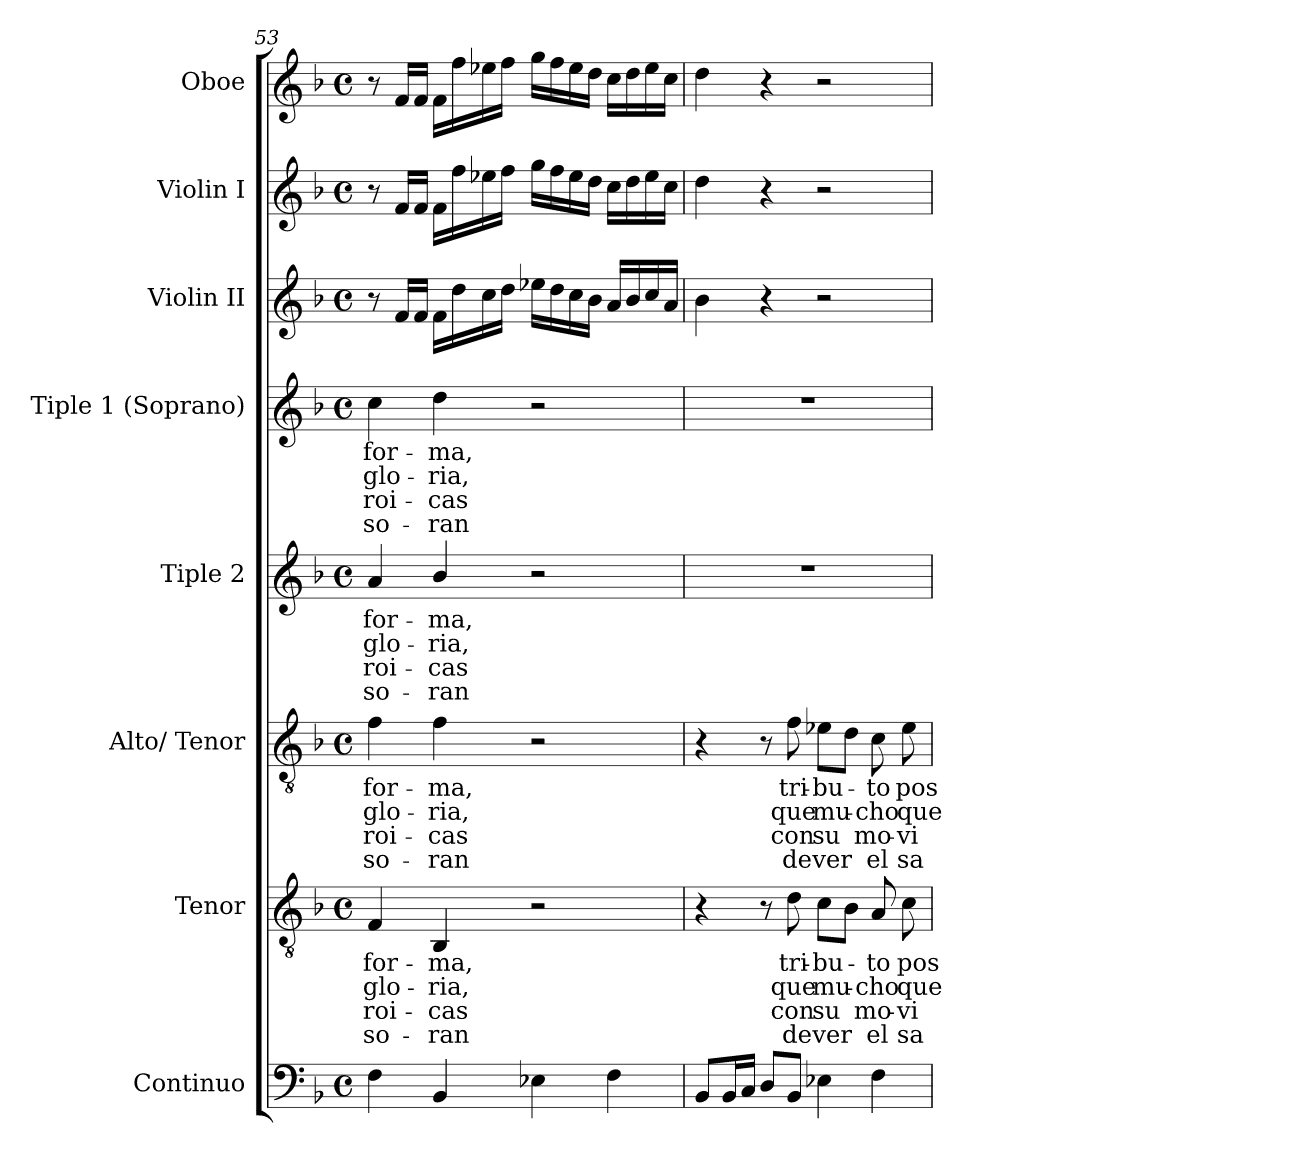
**kern	**kern	**text	**text	**text	**text	**kern	**text	**text	**text	**text	**kern	**text	**text	**text	**text	**kern	**text	**text	**text	**text	**kern	**kern	**kern
*part8	*part7	*part7	*part7	*part7	*part7	*part6	*part6	*part6	*part6	*part6	*part5	*part5	*part5	*part5	*part5	*part4	*part4	*part4	*part4	*part4	*part3	*part2	*part1
*staff8	*staff7	*staff7	*staff7	*staff7	*staff7	*staff6	*staff6	*staff6	*staff6	*staff6	*staff5	*staff5	*staff5	*staff5	*staff5	*staff4	*staff4	*staff4	*staff4	*staff4	*staff3	*staff2	*staff1
*I"Continuo	*I"Tenor	*	*	*	*	*I"Alto/ Tenor	*	*	*	*	*I"Tiple 2	*	*	*	*	*I"Tiple  1 (Soprano)	*	*	*	*	*I"Violin II	*I"Violin I	*I"Oboe
*I'Cont.	*I'T.	*	*	*	*	*I'A.	*	*	*	*	*	*	*	*	*	*I'S1.	*	*	*	*	*I'Vln. II	*I'Vln. I	*I'Ob.
!!LO:PB:g=z
*clefF4	*clefGv2	*	*	*	*	*clefGv2	*	*	*	*	*clefG2	*	*	*	*	*clefG2	*	*	*	*	*clefG2	*clefG2	*clefG2
*	*ITrd7c12	*	*	*	*	*ITrd7c12	*	*	*	*	*	*	*	*	*	*	*	*	*	*	*	*	*
*k[b-]	*k[b-]	*	*	*	*	*k[b-]	*	*	*	*	*k[b-]	*	*	*	*	*k[b-]	*	*	*	*	*k[b-]	*k[b-]	*k[b-]
*F:	*F:	*	*	*	*	*F:	*	*	*	*	*F:	*	*	*	*	*F:	*	*	*	*	*F:	*F:	*F:
*M4/4	*M4/4	*	*	*	*	*M4/4	*	*	*	*	*M4/4	*	*	*	*	*M4/4	*	*	*	*	*M4/4	*M4/4	*M4/4
*met(c)	*met(c)	*	*	*	*	*met(c)	*	*	*	*	*met(c)	*	*	*	*	*met(c)	*	*	*	*	*met(c)	*met(c)	*met(c)
=53	=53	=53	=53	=53	=53	=53	=53	=53	=53	=53	=53	=53	=53	=53	=53	=53	=53	=53	=53	=53	=53	=53	=53
!	!	!LO:LY:b:color=#000000	!LO:LY:b:color=#000000	!LO:LY:b:color=#000000	!LO:LY:b:color=#000000	!	!	!	!	!	!	!	!	!	!	!	!	!	!	!	!	!	!
!	!	!	!	!	!	!	!LO:LY:b:color=#000000	!LO:LY:b:color=#000000	!LO:LY:b:color=#000000	!LO:LY:b:color=#000000	!	!	!	!	!	!	!	!	!	!	!	!	!
!	!	!	!	!	!	!	!	!	!	!	!	!LO:LY:b:color=#000000	!LO:LY:b:color=#000000	!LO:LY:b:color=#000000	!LO:LY:b:color=#000000	!	!	!	!	!	!	!	!
!	!	!	!	!	!	!	!	!	!	!	!	!	!	!	!	!	!LO:LY:b:color=#000000	!LO:LY:b:color=#000000	!LO:LY:b:color=#000000	!LO:LY:b:color=#000000	!	!	!
4Fi\	4FFi/	for-	glo-	-roi-	-so-	4Fi\	for-	glo-	-roi-	-so-	4ai/	for-	glo-	-roi-	-so-	4cci\	for-	glo-	-roi-	-so-	8r	8r	8r
.	.	.	.	.	.	.	.	.	.	.	.	.	.	.	.	.	.	.	.	.	16fi/LL	16fi/LL	16fi/LL
.	.	.	.	.	.	.	.	.	.	.	.	.	.	.	.	.	.	.	.	.	16fi/JJ	16fi/JJ	16fi/JJ
!	!	!LO:LY:b:color=#000000	!LO:LY:b:color=#000000	!LO:LY:b:color=#000000	!LO:LY:b:color=#000000	!	!	!	!	!	!	!	!	!	!	!	!	!	!	!	!	!	!
!	!	!	!	!	!	!	!LO:LY:b:color=#000000	!LO:LY:b:color=#000000	!LO:LY:b:color=#000000	!LO:LY:b:color=#000000	!	!	!	!	!	!	!	!	!	!	!	!	!
!	!	!	!	!	!	!	!	!	!	!	!	!LO:LY:b:color=#000000	!LO:LY:b:color=#000000	!LO:LY:b:color=#000000	!LO:LY:b:color=#000000	!	!	!	!	!	!	!	!
!	!	!	!	!	!	!	!	!	!	!	!	!	!	!	!	!	!LO:LY:b:color=#000000	!LO:LY:b:color=#000000	!LO:LY:b:color=#000000	!LO:LY:b:color=#000000	!	!	!
4BB-i/	4BBB-i/	-ma,	-ria,	-cas	-ran	4Fi\	-ma,	-ria,	-cas	-ran	4b-i/	-ma,	-ria,	-cas	-ran	4ddi\	-ma,	-ria,	-cas	-ran	16fi\LL	16fi\LL	16fi\LL
.	.	.	.	.	.	.	.	.	.	.	.	.	.	.	.	.	.	.	.	.	16ddi\	16ffi\	16ffi\
.	.	.	.	.	.	.	.	.	.	.	.	.	.	.	.	.	.	.	.	.	16cci\	16ee-Xi\	16ee-Xi\
.	.	.	.	.	.	.	.	.	.	.	.	.	.	.	.	.	.	.	.	.	16ddi\JJ	16ffi\JJ	16ffi\JJ
4E-Xi\	2r	.	.	.	.	2r	.	.	.	.	2r	.	.	.	.	2r	.	.	.	.	16ee-Xi\LL	16ggi\LL	16ggi\LL
.	.	.	.	.	.	.	.	.	.	.	.	.	.	.	.	.	.	.	.	.	16ddi\	16ffi\	16ffi\
.	.	.	.	.	.	.	.	.	.	.	.	.	.	.	.	.	.	.	.	.	16cci\	16ee-i\	16ee-i\
.	.	.	.	.	.	.	.	.	.	.	.	.	.	.	.	.	.	.	.	.	16b-i\JJ	16ddi\JJ	16ddi\JJ
4Fi\	.	.	.	.	.	.	.	.	.	.	.	.	.	.	.	.	.	.	.	.	16ai/LL	16cci\LL	16cci\LL
.	.	.	.	.	.	.	.	.	.	.	.	.	.	.	.	.	.	.	.	.	16b-i/	16ddi\	16ddi\
.	.	.	.	.	.	.	.	.	.	.	.	.	.	.	.	.	.	.	.	.	16cci/	16ee-i\	16ee-i\
.	.	.	.	.	.	.	.	.	.	.	.	.	.	.	.	.	.	.	.	.	16ai/JJ	16cci\JJ	16cci\JJ
=54	=54	=54	=54	=54	=54	=54	=54	=54	=54	=54	=54	=54	=54	=54	=54	=54	=54	=54	=54	=54	=54	=54	=54
8BB-i/L	4r	.	.	.	.	4r	.	.	.	.	1r	.	.	.	.	1r	.	.	.	.	4b-i\	4ddi\	4ddi\
16BB-i/L	.	.	.	.	.	.	.	.	.	.	.	.	.	.	.	.	.	.	.	.	.	.	.
16Ci/JJ	.	.	.	.	.	.	.	.	.	.	.	.	.	.	.	.	.	.	.	.	.	.	.
8Di/L	8r	.	.	.	.	8r	.	.	.	.	.	.	.	.	.	.	.	.	.	.	4r	4r	4r
!	!	!LO:LY:b:color=#000000	!LO:LY:b:color=#000000	!LO:LY:b:color=#000000	!LO:LY:b:color=#000000	!	!	!	!	!	!	!	!	!	!	!	!	!	!	!	!	!	!
!	!	!	!	!	!	!	!LO:LY:b:color=#000000	!LO:LY:b:color=#000000	!LO:LY:b:color=#000000	!LO:LY:b:color=#000000	!	!	!	!	!	!	!	!	!	!	!	!	!
8BB-i/J	8Di\	tri-	que	con	de	8Fi\	tri-	que	con	de	.	.	.	.	.	.	.	.	.	.	.	.	.
!	!	!LO:LY:b:color=#000000	!LO:LY:b:color=#000000	!LO:LY:b:color=#000000	!LO:LY:b:color=#000000	!	!	!	!	!	!	!	!	!	!	!	!	!	!	!	!	!	!
!	!	!	!	!	!	!	!LO:LY:b:color=#000000	!LO:LY:b:color=#000000	!LO:LY:b:color=#000000	!LO:LY:b:color=#000000	!	!	!	!	!	!	!	!	!	!	!	!	!
4E-Xi\	8Ci\L	-bu-	mu-	su	ver	8E-Xi\L	-bu-	mu-	su	ver	.	.	.	.	.	.	.	.	.	.	2r	2r	2r
.	8BB-i\J	.	.	.	.	8Di\J	.	.	.	.	.	.	.	.	.	.	.	.	.	.	.	.	.
!	!	!LO:LY:b:color=#000000	!LO:LY:b:color=#000000	!LO:LY:b:color=#000000	!LO:LY:b:color=#000000	!	!	!	!	!	!	!	!	!	!	!	!	!	!	!	!	!	!
!	!	!	!	!	!	!	!LO:LY:b:color=#000000	!LO:LY:b:color=#000000	!LO:LY:b:color=#000000	!LO:LY:b:color=#000000	!	!	!	!	!	!	!	!	!	!	!	!	!
4Fi\	8AAi/	-to	-cho	mo-	el	8Ci\	-to	-cho	mo-	el	.	.	.	.	.	.	.	.	.	.	.	.	.
!	!	!LO:LY:b:color=#000000	!LO:LY:b:color=#000000	!LO:LY:b:color=#000000	!LO:LY:b:color=#000000	!	!	!	!	!	!	!	!	!	!	!	!	!	!	!	!	!	!
!	!	!	!	!	!	!	!LO:LY:b:color=#000000	!LO:LY:b:color=#000000	!LO:LY:b:color=#000000	!LO:LY:b:color=#000000	!	!	!	!	!	!	!	!	!	!	!	!	!
.	8Ci\	pos-	que	-vi-	sa-	8E-i\	pos-	que	-vi-	sa-	.	.	.	.	.	.	.	.	.	.	.	.	.
=	=	=	=	=	=	=	=	=	=	=	=	=	=	=	=	=	=	=	=	=	=	=	=
*-	*-	*-	*-	*-	*-	*-	*-	*-	*-	*-	*-	*-	*-	*-	*-	*-	*-	*-	*-	*-	*-	*-	*-
